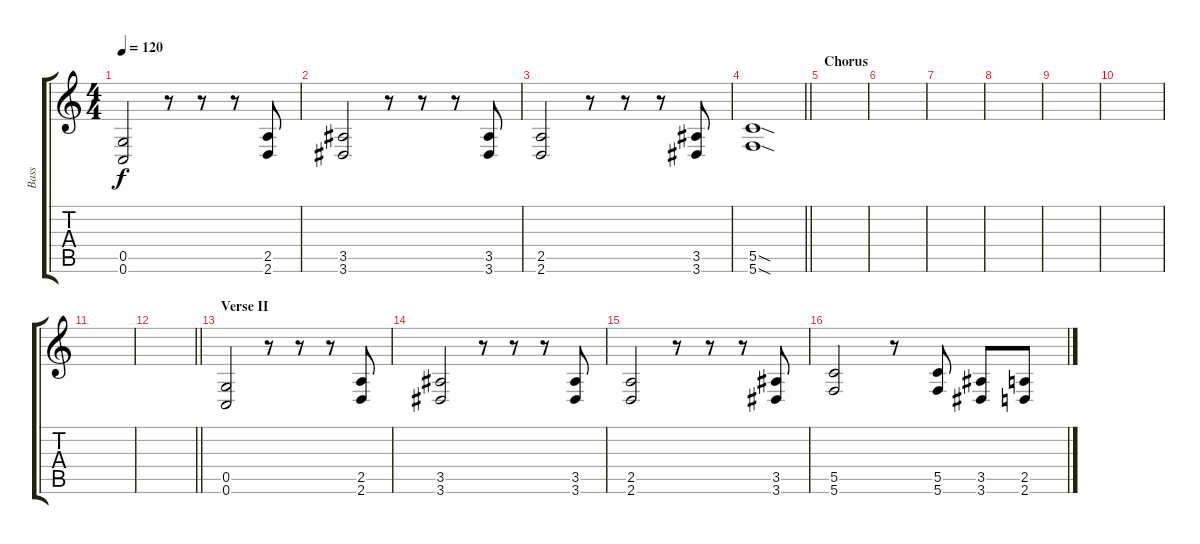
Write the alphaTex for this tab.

\track ("Bass" "Bass") {instrument distortionguitar}
\staff {score tabs}
\tuning (D4 A3 F3 C3 G2 C2) {hide}
\ts (4 4)
\tempo 120
\clef g2
\ks c
(0.5 0.6).2{dy f} r.8 r.8 r.8 (2.5 2.6).8 |
(3.5 3.6).2 r.8 r.8 r.8 (3.5 3.6).8 |
(2.5 2.6).2 r.8 r.8 r.8 (3.5 3.6).8 |
\barLineRight lightlight
(5.5{sod} 5.6{sod}).1 |
\section ("" "Chorus ")
|
|
|
|
|
|
|
\barLineRight lightlight
|
\section ("" "Verse II")
(0.5 0.6).2 r.8 r.8 r.8 (2.5 2.6).8 |
(3.5 3.6).2 r.8 r.8 r.8 (3.5 3.6).8 |
(2.5 2.6).2 r.8 r.8 r.8 (3.5 3.6).8 |
(5.5 5.6).2 r.8 (5.5 5.6).8 (3.5 3.6).8 (2.5 2.6).8
